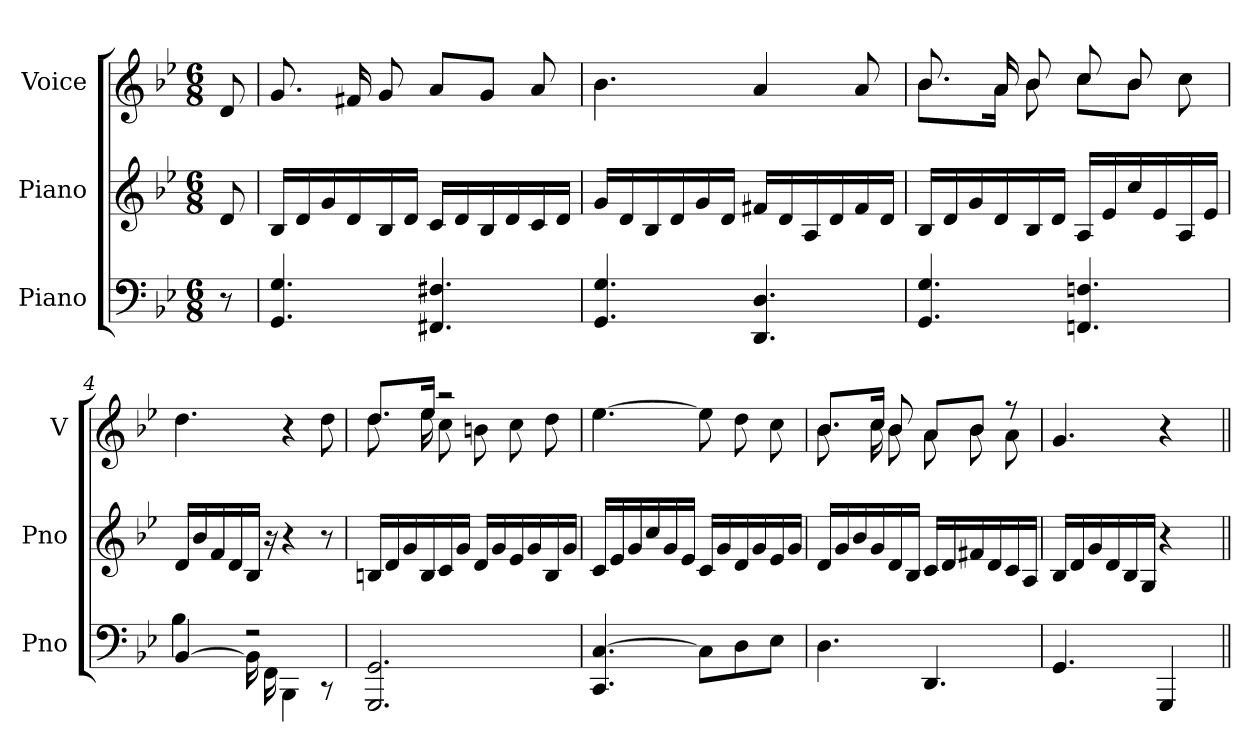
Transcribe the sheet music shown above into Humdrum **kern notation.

**kern	**kern	**kern
*part3	*part2	*part1
*staff3	*staff2	*staff1
*I"Piano	*I"Piano	*I"Voice
*I'Pno	*I'Pno	*I'V
*clefF4	*clefG2	*clefG2
*k[b-e-]	*k[b-e-]	*k[b-e-]
*M6/8	*M6/8	*M6/8
*MM88	*MM88	*MM88
=	=	=
8r	8d/	8d/
=1	=1	=1
4.GG/ 4.G/	16B-/LL	8.g/
.	16d/	.
.	16g/	.
.	16d/	16f#X/
.	16B-/	8g/
.	16d/JJ	.
4.FF#X/ 4.F#X/	16c/LL	8a/L
.	16d/	.
.	16B-/	8g/J
.	16d/	.
.	16c/	8a/
.	16d/JJ	.
=2	=2	=2
4.GG/ 4.G/	16g/LL	4.b-\
.	16d/	.
.	16B-/	.
.	16d/	.
.	16g/	.
.	16d/JJ	.
4.DD/ 4.D/	16f#X/LL	4a/
.	16d/	.
.	16A/	.
.	16d/	.
.	16f#/	8a/
.	16d/JJ	.
=3	=3	=3
*	*	*^
4.GG/ 4.G/	16B-/LL	8.b-/	8.b-\L
.	16d/	.	.
.	16g/	.	.
.	16d/	16a/	16a\Jk
.	16B-/	8b-/	8b-\
.	16d/JJ	.	.
4.FFn/ 4.Fn/	16A/LL	8cc/	8cc\L
.	16e-/	.	.
.	16cc/	8b-/	8b-\J
.	16e-/	.	.
.	16A/	8cc\	8ryy
.	16e-/JJ	.	.
*	*	*v	*v
!!LO:LB:g=z
=4	=4	=4
*^	*	*
[4BB-/	4B-\	16d/LL	4.dd\
.	.	16b-/	.
.	.	16f/	.
.	.	16d/	.
2r	16BB-\]	16B-/JJ	.
.	16FF\	16r	.
.	4BBB-\	4r	4r
.	8r	8r	8dd\
*v	*v	*	*
=5	=5	=5
*	*	*^
2.GGG/ 2.GG/	16Bn/LL	8.dd/L	8.dd\
.	16d/	.	.
.	16g/	.	.
.	16B/	16ee-/Jk	16ee-\
.	16c/	2r	8cc\
.	16g/JJ	.	.
.	16d/LL	.	8bn\
.	16g/	.	.
.	16e-/	.	8cc\
.	16g/	.	.
.	16B/	.	8dd\
.	16g/JJ	.	.
*	*	*v	*v
=6	=6	=6
4.CC/ [4.C/	16c/LL	[4.ee-\
.	16e-/	.
.	16g/	.
.	16cc/	.
.	16g/	.
.	16e-/JJ	.
8C\L]	16c/LL	8ee-\]
.	16g/	.
8D\	16d/	8dd\
.	16g/	.
8E-\J	16e-/	8cc\
.	16g/JJ	.
=7	=7	=7
*	*	*^
4.D\	16d/LL	8.b-/L	8.b-\
.	16g/	.	.
.	16b-/	.	.
.	16g/	16cc/Jk	16cc\
.	16d/	8b-/	8b-\
.	16B-/JJ	.	.
4.DD/	16c/LL	8a/L	8a\
.	16d/	.	.
.	16f#X/	8b-/J	8b-\
.	16d/	.	.
.	16c/	8r	8a\
.	16A/JJ	.	.
*	*	*v	*v
!!LO:LB:g=z
=8	=8	=8
4.GG/	16B-/LL	4.g/
.	16d/	.
.	16g/	.
.	16d/	.
.	16B-/	.
.	16G/JJ	.
4GGG/	4r	4r
8ryy	8ryy	8ryy
=||	=||	=||
*-	*-	*-
